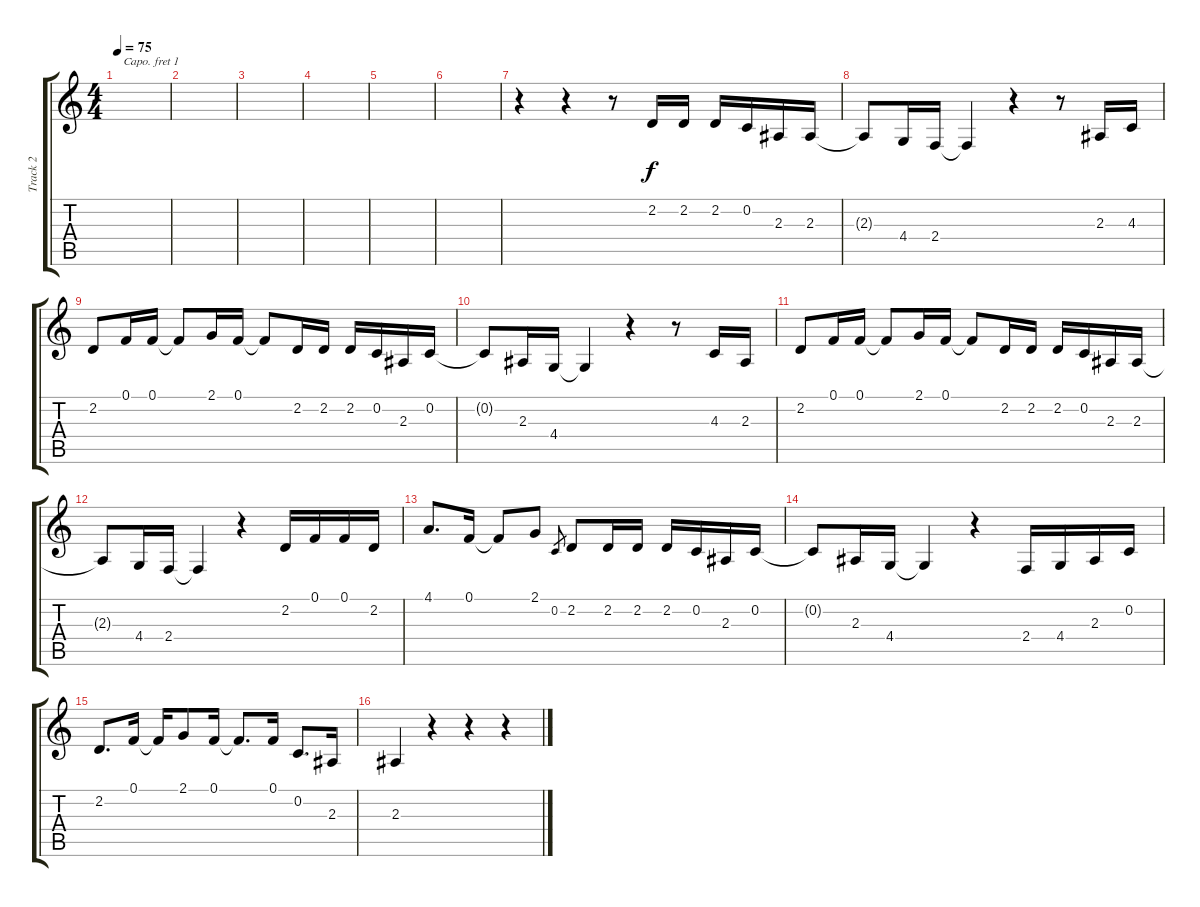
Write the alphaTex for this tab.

\track ("Track 2" "Track 2") {instrument fx8scifi}
\staff {score tabs}
\capo 1
\tuning (E4 B3 G3 D3 A2 E2) {hide}
\ts (4 4)
\tempo 75
\clef g2
\ks c
|
|
|
|
|
|
r.4 r.4 r.8 2.2.16 2.2.16 2.2.16 0.2.16 2.3.16 2.3.16 |
2.3{t}.8 4.4.16 2.4.16 2.4{t}.4 r.4 r.8 2.3.16 4.3.16 |
2.2.8 0.1.16 0.1.16 0.1{t}.8 2.1.16 0.1.16 0.1{t}.8 2.2.16 2.2.16 2.2.16 0.2.16 2.3.16 0.2.16 |
0.2{t}.8 2.3.16 4.4.16 4.4{t}.4 r.4 r.8 4.3.16 2.3.16 |
2.2.8 0.1.16 0.1.16 0.1{t}.8 2.1.16 0.1.16 0.1{t}.8 2.2.16 2.2.16 2.2.16 0.2.16 2.3.16 2.3.16 |
2.3{t}.8 4.4.16 2.4.16 2.4{t}.4 r.4 2.2.16 0.1.16 0.1.16 2.2.16 |
4.1.8{d} 0.1.16 0.1{t}.8 2.1.8 0.2.8{gr} 2.2.8 2.2.16 2.2.16 2.2.16 0.2.16 2.3.16{txt ""} 0.2.16 |
0.2{t}.8 2.3.16 4.4.16 4.4{t}.4 r.4 2.4.16 4.4.16 2.3.16 0.2.16 |
2.2.8{d} 0.1.16 0.1{t}.16 2.1.8 0.1.16 0.1{t}.8{d} 0.1.16 0.2.8{d} 2.3.16 |
2.3.4 r.4 r.4 r.4
